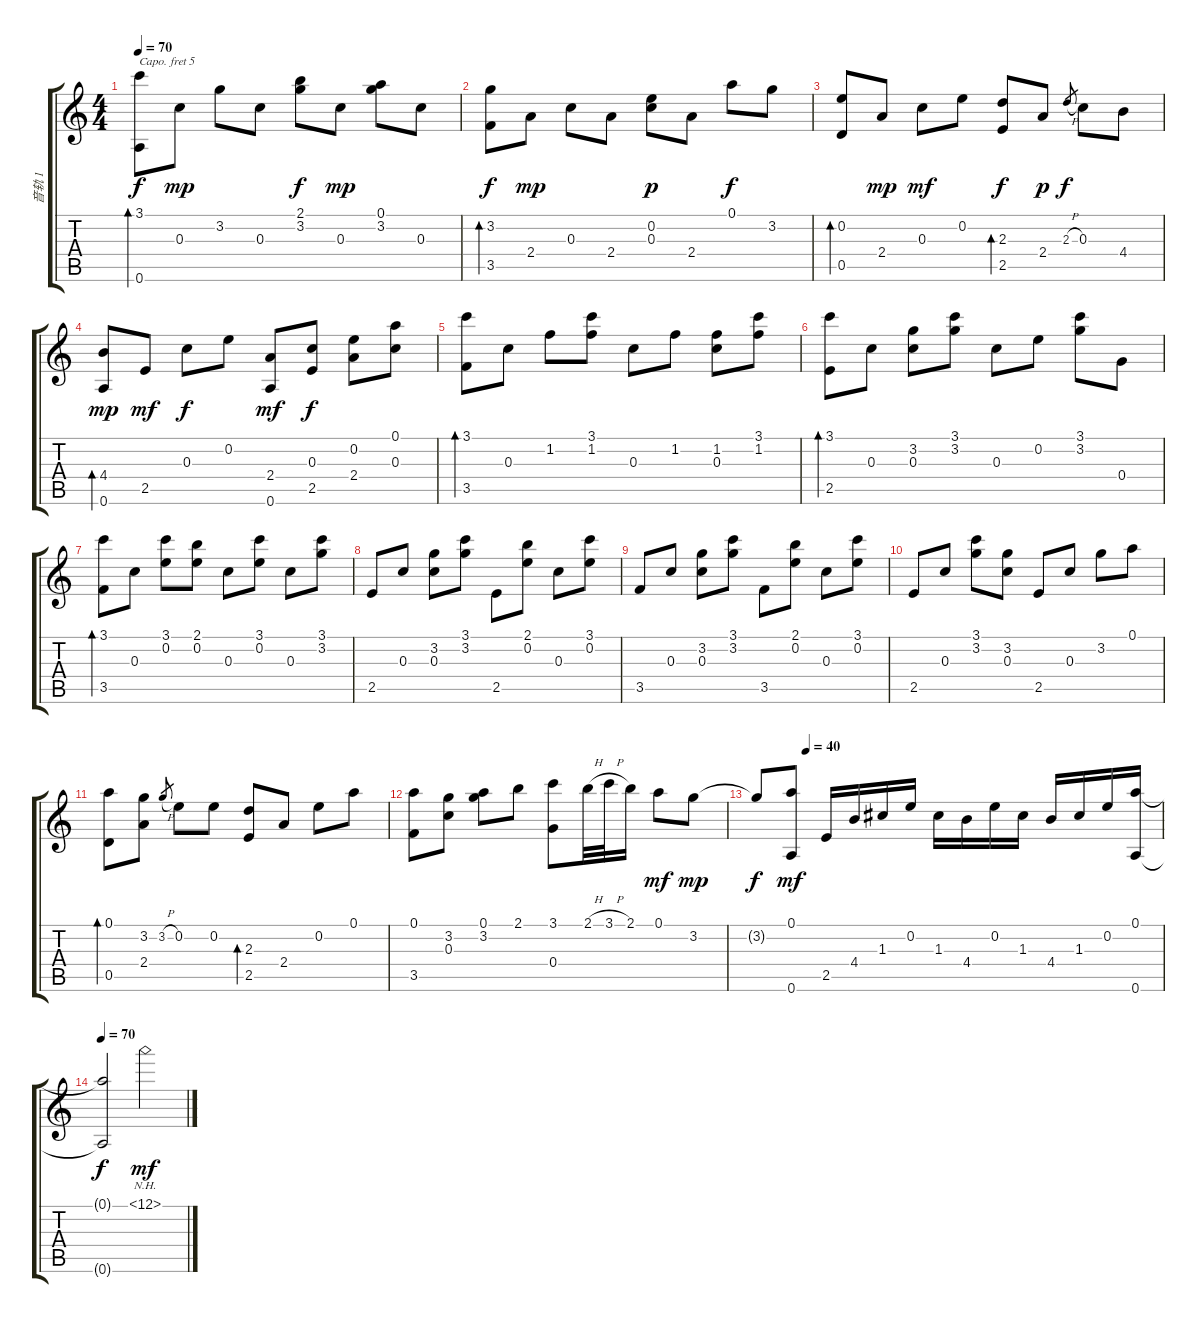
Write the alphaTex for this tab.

\track ("音轨 1" "音轨 1") {instrument acousticguitarsteel}
\staff {score tabs}
\capo 5
\tuning (E4 B3 G3 D3 A2 E2) {hide}
\ts (4 4)
\tempo 70
\clef g2
\ks c
(3.1 0.6).8{bd 480 dy f} 0.3.8{dy mp} 3.2.8 0.3.8 (2.1 3.2).8{dy f} 0.3.8{dy mp} (0.1 3.2).8 0.3.8 |
(3.2 3.5).8{bd 480 dy f} 2.4.8{dy mp} 0.3.8 2.4.8 (0.2 0.3).8{dy p} 2.4.8 0.1.8{dy f} 3.2.8 |
(0.2 0.5).8{bd 480} 2.4.8{dy mp} 0.3.8{dy mf} 0.2.8 (2.3 2.5).8{bd 480 dy f} 2.4.8{dy p} 2.3{h}.8{gr dy f} 0.3.8 4.4.8 |
(4.4 0.6).8{bd 480 dy mp} 2.5.8{dy mf} 0.3.8{dy f} 0.2.8 (2.4 0.6).8{dy mf} (0.3 2.5).8{dy f} (0.2 2.4).8 (0.1 0.3).8 |
(3.1 3.5).8{bd 480} 0.3.8 1.2.8 (3.1 1.2).8 0.3.8 1.2.8 (1.2 0.3).8 (3.1 1.2).8 |
(3.1 2.5).8{bd 240} 0.3.8 (3.2 0.3).8 (3.1 3.2).8 0.3.8 0.2.8 (3.1 3.2).8 0.4.8 |
(3.1 3.5).8{bd 480} 0.3.8 (3.1 0.2).8 (2.1 0.2).8 0.3.8 (3.1 0.2).8 0.3.8 (3.1 3.2).8 |
2.5.8 0.3.8 (3.2 0.3).8 (3.1 3.2).8 2.5.8 (2.1 0.2).8 0.3.8 (3.1 0.2).8 |
3.5.8 0.3.8 (3.2 0.3).8 (3.1 3.2).8 3.5.8 (2.1 0.2).8 0.3.8 (3.1 0.2).8 |
2.5.8 0.3.8 (3.1 3.2).8 (3.2 0.3).8 2.5.8 0.3.8 3.2.8 0.1.8 |
(0.1 0.5).8{bd 240} (3.2 2.4).8 3.2{h}.8{gr} 0.2.8 0.2.8 (2.3 2.5).8{bd 240} 2.4.8 0.2.8 0.1.8 |
(0.1 3.5).8 (3.2 0.3).8 (0.1 3.2).8 2.1.8 (3.1 0.4).8 2.1{h}.32 3.1{h}.32 2.1.16 0.1.8{dy mf} 3.2.8{dy mp} |
\tempo (40 0.125)
3.2{t}.8{dy f} (0.1 0.6).8{dy mf} 2.5.16 4.4.16 1.3.16 0.2.16 1.3.16 4.4.16 0.2.16 1.3.16 4.4.16 1.3.16 0.2.16 (0.1 0.6).16 |
\tempo 70
(0.1{t} 0.6{t}).2{dy f} 12.1{nh}.2{dy mf}
